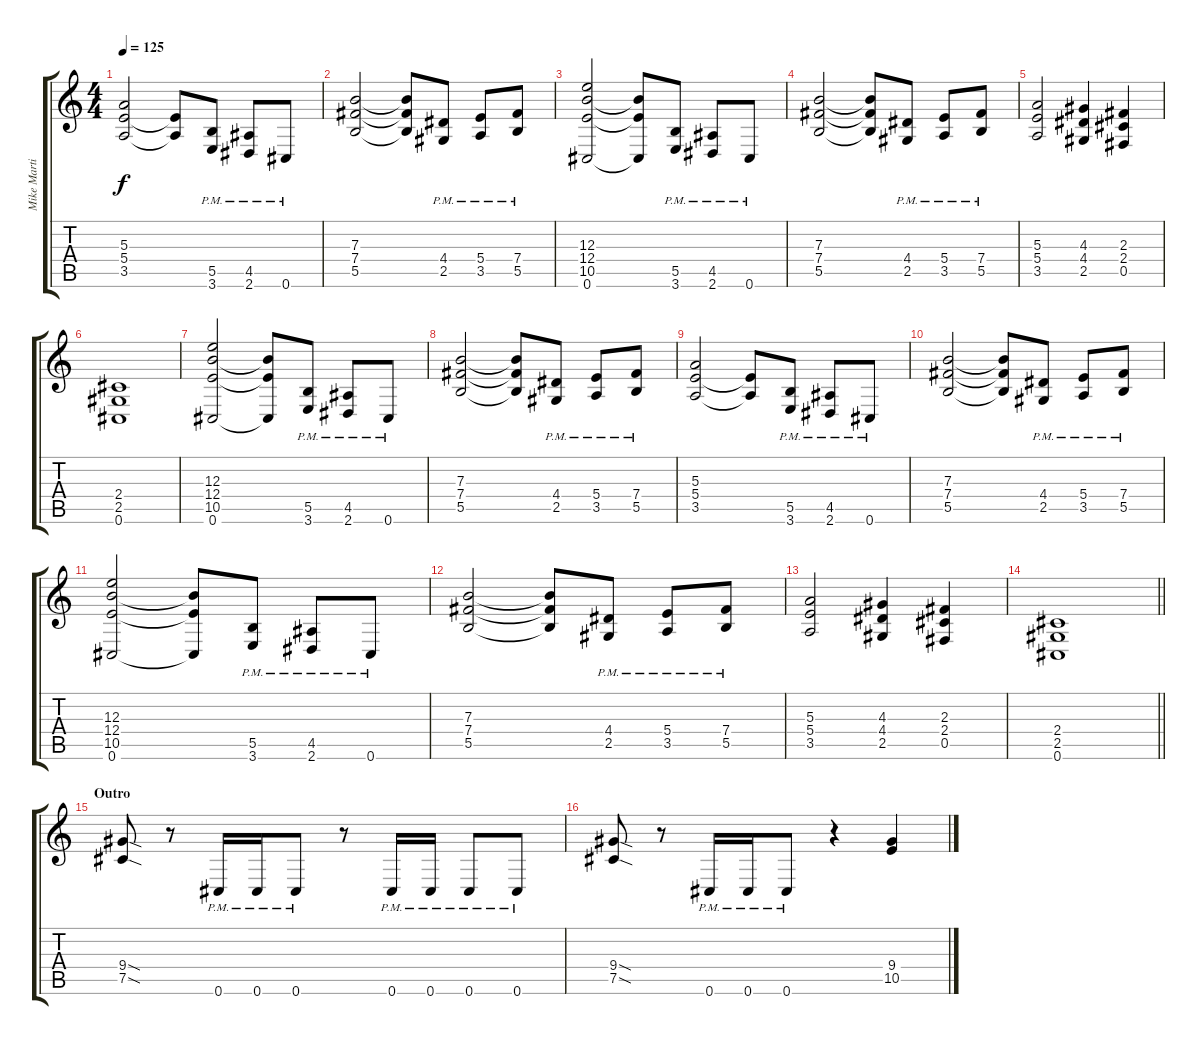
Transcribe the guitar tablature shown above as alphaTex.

\track ("Mike Martin" "Mike Marti") {instrument overdrivenguitar}
\staff {score tabs}
\tuning (Db4 Ab3 E3 B2 Gb2 Db2) {hide}
\ts (4 4)
\tempo 125
\clef g2
\ks c
(5.3 5.4 3.5).2{dy f} (5.4{t} 3.5{t}).8 (5.5{pm} 3.6{pm}).8 (4.5{pm} 2.6{pm}).8 0.6{pm}.8 |
(7.3 7.4 5.5).2 (7.3{t} 7.4{t} 5.5{t}).8 (4.4{pm} 2.5{pm}).8 (5.4{pm} 3.5{pm}).8 (7.4{pm} 5.5{pm}).8 |
(12.3 12.4 10.5 0.6).2 (12.4{t} 10.5{t} 0.6{t}).8 (5.5{pm} 3.6{pm}).8 (4.5{pm} 2.6{pm}).8 0.6{pm}.8 |
(7.3 7.4 5.5).2 (7.3{t} 7.4{t} 5.5{t}).8 (4.4{pm} 2.5{pm}).8 (5.4{pm} 3.5{pm}).8 (7.4{pm} 5.5{pm}).8 |
(5.3 5.4 3.5).2 (4.3 4.4 2.5).4 (2.3 2.4 0.5).4 |
(2.4 2.5 0.6).1 |
(12.3 12.4 10.5 0.6).2 (12.4{t} 10.5{t} 0.6{t}).8 (5.5{pm} 3.6{pm}).8 (4.5{pm} 2.6{pm}).8 0.6{pm}.8 |
(7.3 7.4 5.5).2 (7.3{t} 7.4{t} 5.5{t}).8 (4.4{pm} 2.5{pm}).8 (5.4{pm} 3.5{pm}).8 (7.4{pm} 5.5{pm}).8 |
(5.3 5.4 3.5).2 (5.4{t} 3.5{t}).8 (5.5{pm} 3.6{pm}).8 (4.5{pm} 2.6{pm}).8 0.6{pm}.8 |
(7.3 7.4 5.5).2 (7.3{t} 7.4{t} 5.5{t}).8 (4.4{pm} 2.5{pm}).8 (5.4{pm} 3.5{pm}).8 (7.4{pm} 5.5{pm}).8 |
(12.3 12.4 10.5 0.6).2 (12.4{t} 10.5{t} 0.6{t}).8 (5.5{pm} 3.6{pm}).8 (4.5{pm} 2.6{pm}).8 0.6{pm}.8 |
(7.3 7.4 5.5).2 (7.3{t} 7.4{t} 5.5{t}).8 (4.4{pm} 2.5{pm}).8 (5.4{pm} 3.5{pm}).8 (7.4{pm} 5.5{pm}).8 |
(5.3 5.4 3.5).2 (4.3 4.4 2.5).4 (2.3 2.4 0.5).4 |
\barLineRight lightlight
(2.4 2.5 0.6).1 |
\section ("" "Outro")
(9.4{sod} 7.5{sod}).8 r.8 0.6{pm}.16 0.6{pm}.16 0.6{pm}.8 r.8 0.6{pm}.16 0.6{pm}.16 0.6{pm}.8 0.6{pm}.8 |
(9.4{sod} 7.5{sod}).8 r.8 0.6{pm}.16 0.6{pm}.16 0.6{pm}.8 r.4 (9.4 10.5).4
